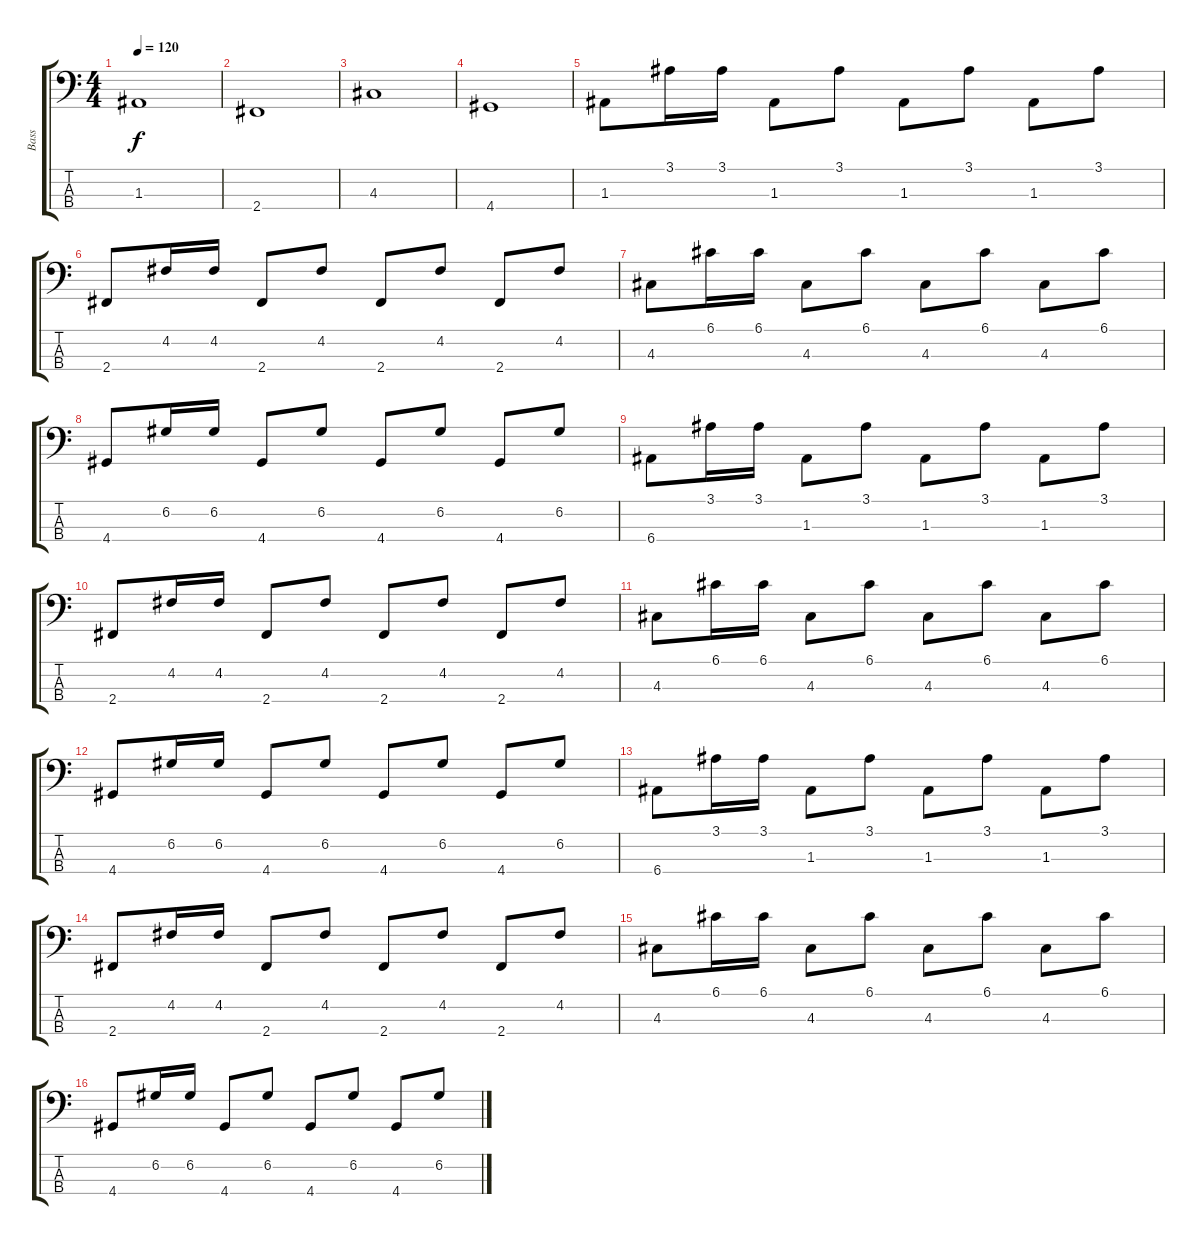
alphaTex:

\track ("Bass" "Bass") {instrument electricbassfinger}
\staff {score tabs}
\tuning (G2 D2 A1 E1) {hide}
\ts (4 4)
\tempo 120
\clef f4
\ks c
1.3.1{dy f} |
2.4.1 |
4.3.1 |
4.4.1 |
1.3.8 3.1.16 3.1.16 1.3.8 3.1.8 1.3.8 3.1.8 1.3.8 3.1.8 |
2.4.8 4.2.16 4.2.16 2.4.8 4.2.8 2.4.8 4.2.8 2.4.8 4.2.8 |
4.3.8 6.1.16 6.1.16 4.3.8 6.1.8 4.3.8 6.1.8 4.3.8 6.1.8 |
4.4.8 6.2.16 6.2.16 4.4.8 6.2.8 4.4.8 6.2.8 4.4.8 6.2.8 |
6.4.8 3.1.16 3.1.16 1.3.8 3.1.8 1.3.8 3.1.8 1.3.8 3.1.8 |
2.4.8 4.2.16 4.2.16 2.4.8 4.2.8 2.4.8 4.2.8 2.4.8 4.2.8 |
4.3.8 6.1.16 6.1.16 4.3.8 6.1.8 4.3.8 6.1.8 4.3.8 6.1.8 |
4.4.8 6.2.16 6.2.16 4.4.8 6.2.8 4.4.8 6.2.8 4.4.8 6.2.8 |
6.4.8 3.1.16 3.1.16 1.3.8 3.1.8 1.3.8 3.1.8 1.3.8 3.1.8 |
2.4.8 4.2.16 4.2.16 2.4.8 4.2.8 2.4.8 4.2.8 2.4.8 4.2.8 |
4.3.8 6.1.16 6.1.16 4.3.8 6.1.8 4.3.8 6.1.8 4.3.8 6.1.8 |
4.4.8 6.2.16 6.2.16 4.4.8 6.2.8 4.4.8 6.2.8 4.4.8 6.2.8
